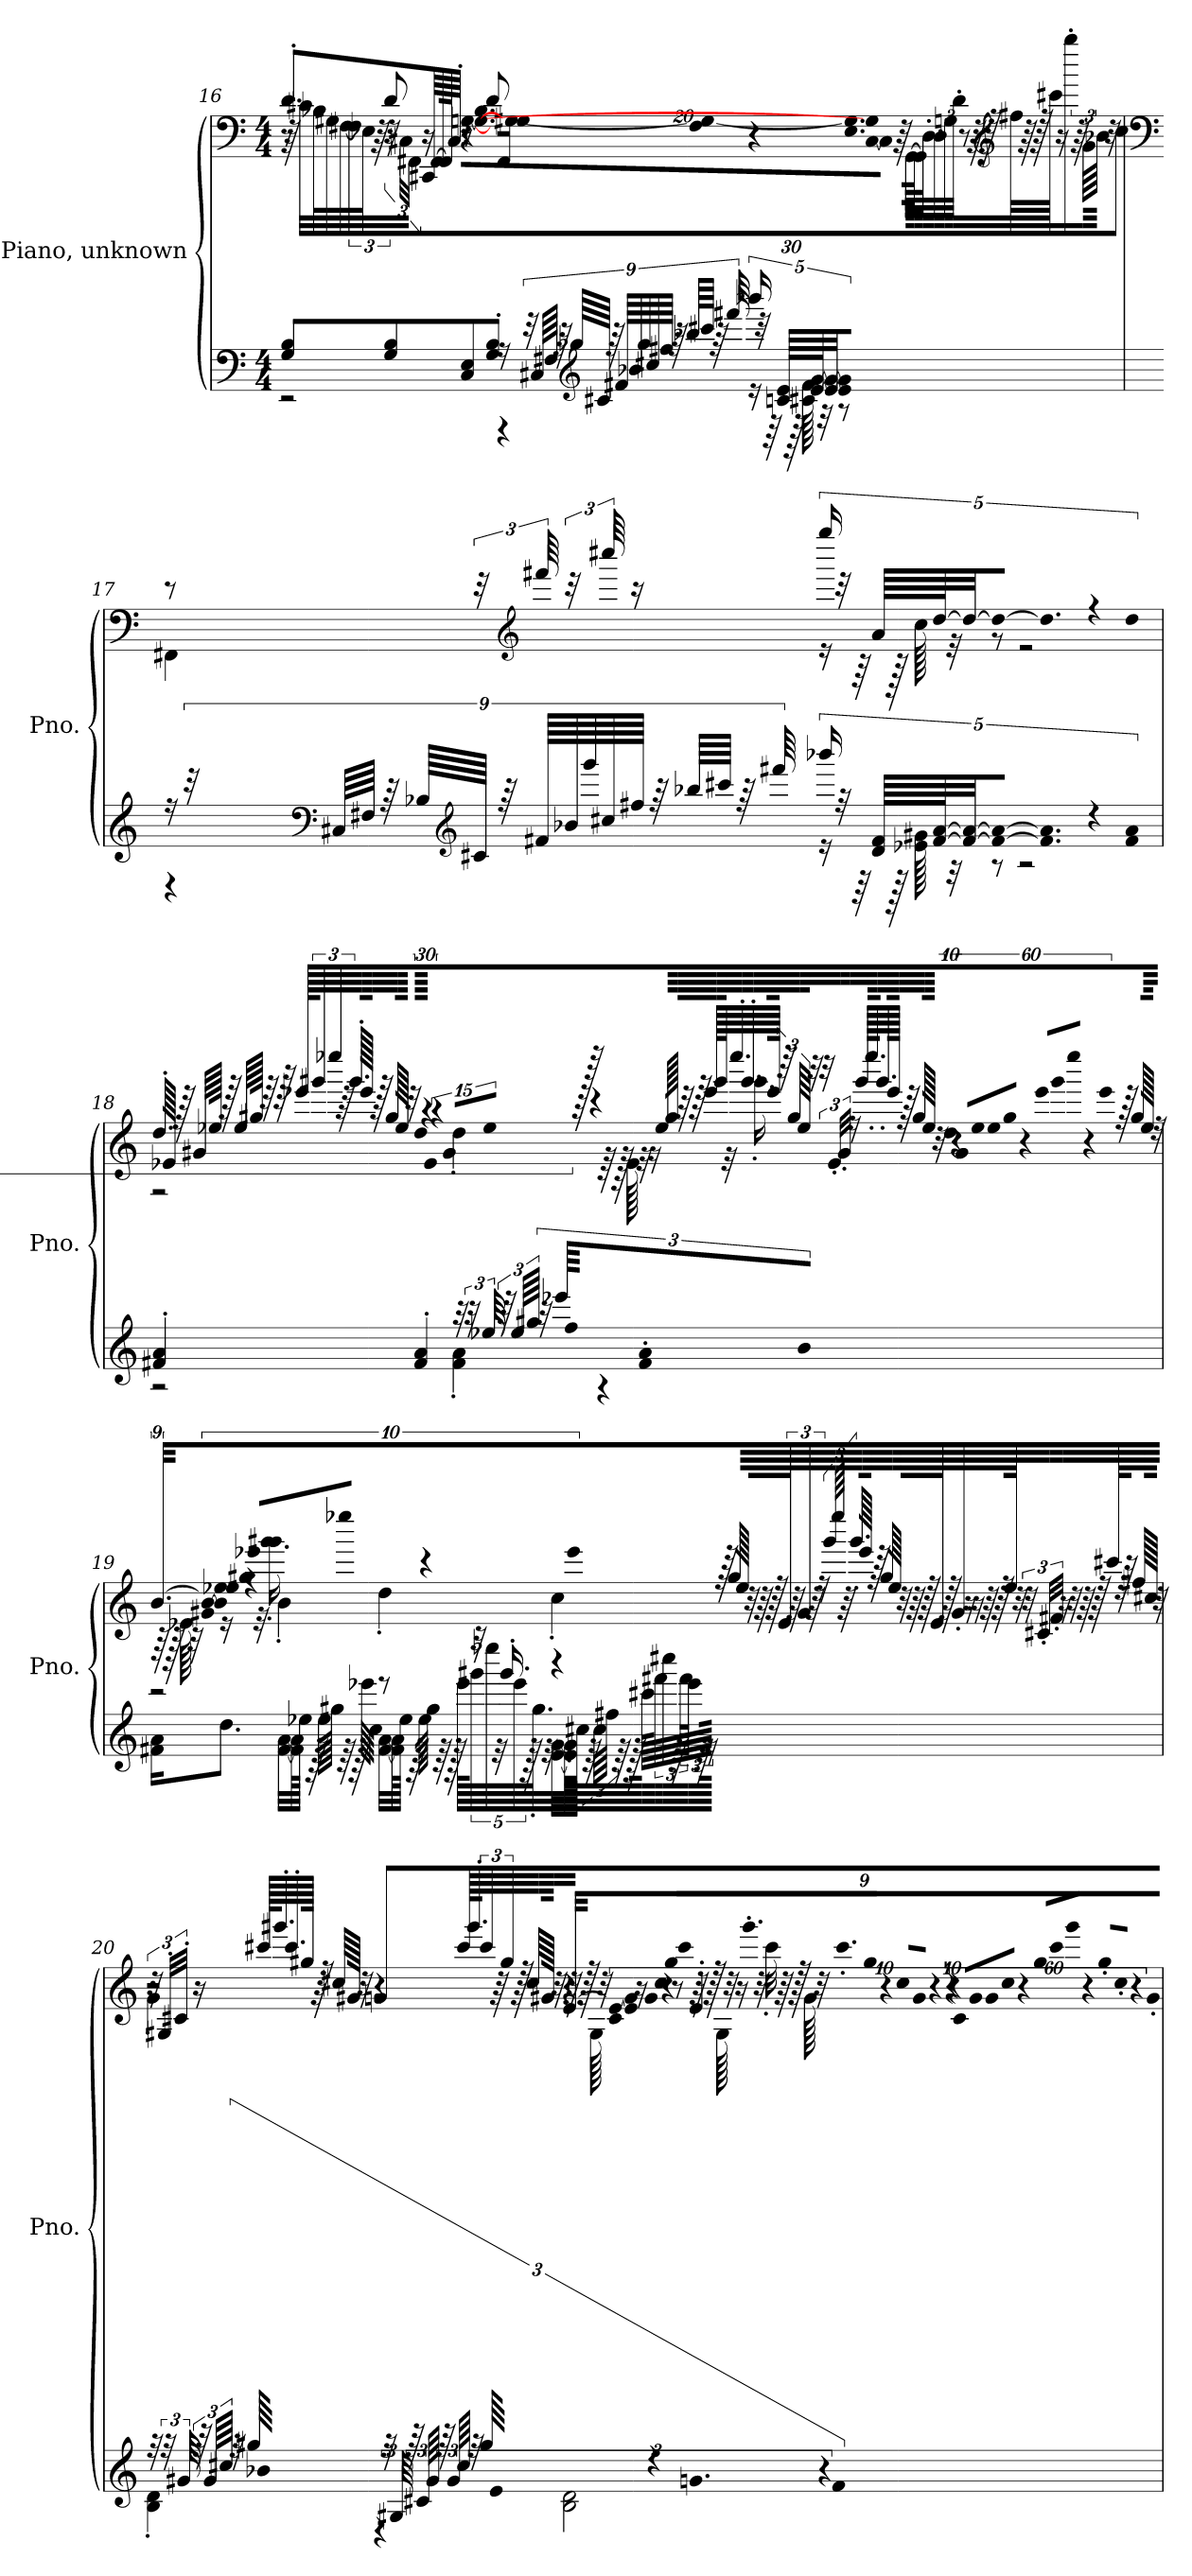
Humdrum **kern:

**kern	**kern
*part1	*part1
*staff2	*staff1
*I"Piano, unknown	*
*I'Pno.	*
!!LO:LB:g=z
*clefF4	*clefF4
*k[]	*k[]
*M4/4	*M4/4
=16	=16
*^	*^
*	*	*	*^
8G/ 8B/L	2r	8r	64r	8.d'/L
.	.	.	32c#X\LLL	.
.	.	.	64B-X\L	.
.	.	.	64G#X\	.
.	.	.	[64F#X\	.
.	.	.	96F#\]	.
.	.	.	96E-X\JJJJ	.
.	.	.	96r	.
8G/ 8B/	.	8d/	48r	.
.	.	.	48C#X\LLL	.
.	.	.	48FF#X\JJJ	.
.	.	.	16r	64CC#X/LLL
.	.	.	.	[64FF#/
.	.	.	.	128FF#/K]
.	.	.	.	64.C#'/JJJJ
*	*	*	*Xbrackettup	*
!	!	!	!LO:N:vis=64	!
8C/ 8E/	.	4r	[960%17Gn\LLLL	8r
!	!	!	!LO:N:vis=64.	!
.	.	.	640%17G\_ 640%17B-\	.
.	.	.	1920ryy	.
!	!	!	!LO:N:vis=64	!
.	.	.	960%17G\_ 960%17G#X\	.
!	!	!	!LO:N:vis=64	!
.	.	.	960%17F#\ 960%17G\_	.
!	!	!	!LO:N:vis=64.	!
.	.	.	640%17E-\ 640%17G\_	.
.	.	.	1920ryy	.
!	!	!	!LO:N:vis=256	!
.	.	.	[1920%17C#\ 1920%17G\]L	.
!	!	!	!LO:N:vis=256	!
.	.	.	1920%17C#\JJJJJ]	.
8G/' 8B/'J	.	.	64r	8d/
.	.	.	[64GG\LLLL	.
.	.	.	128GG\K]	.
.	.	.	64.D'\J	.
.	.	.	48D\	.
.	.	.	48Gn\	.
.	.	.	48d'\JJJ	.
16r	4r	2r	8r	4FF#/
48r	.	.	.	.
96C#X/LLLL	.	.	.	.
96F#X/JJJJ	.	.	.	.
96r	.	.	.	.
96B-X/LLLL	.	.	.	.
*clefG2	*	*	*	*
96c#X/JJJJ	.	.	64r	.
96r	.	.	.	.
.	.	.	128r	.
96f#X/LLLL	.	.	.	.
*	*	*clefG2	*	*
.	.	.	128ff#X\	.
*Xbrackettup	*	*	*	*
96b-X/	.	.	64r	.
96gg/	.	.	.	.
.	.	.	128r	.
96cc#X/	.	.	.	.
.	.	.	128ccc#X\	.
*brackettup	*	*	*	*
96ff#X/JJJJ	.	.	16r	.
96r	.	.	.	.
96bb-X/LLLL	.	.	.	.
96ccc#X/JJJJ	.	.	.	.
96r	.	.	.	.
96fff#X/	.	.	.	.
20bbb-X/	16r	.	16gggg'\	4r
40r	.	.	.	.
*	*	*	*brackettup	*
.	64r	.	96r	.
.	.	.	96g\LLLL	.
80cn/ 80e/LLLL	.	.	.	.
.	128r	.	.	.
.	.	.	96b-X\JJJJ	.
.	128c#X\ 128f#\	.	.	.
[80e/ [80g/J	.	.	.	.
.	32r	.	32r	.
40e/_ 40g/_JJ	.	.	.	.
8e/] 8g/]J	8r	.	8cc\	.
*	*	*v	*v	*v
!!LO:LB:g=z
=17	=17	=17
*	*	*clefF4
*	*	*^
16r	4r	8r	4FF#X\
48r	.	.	.
*clefF4	*	*	*
96C#X/LLLL	.	.	.
96F#X/JJJJ	.	.	.
96r	.	.	.
96B-X/LLLL	.	.	.
*clefG2	*	*	*
96c#X/JJJJ	.	48r	.
96r	.	.	.
*	*	*clefG2	*
96f#X/LLLL	.	96fff#X/	.
*Xbrackettup	*	*	*
96b-X/	.	48r	.
96ggg/	.	.	.
96cc#X/	.	96cccc#X/	.
*brackettup	*	*	*
96ff#X/JJJJ	.	16r	.
96r	.	.	.
96bb-X/LLLL	.	.	.
96ccc#X/JJJJ	.	.	.
96r	.	.	.
96fff#X/	.	.	.
20bbb-X/	16r	20gggg/	16r
40r	.	40r	.
.	64r	.	64r
80d/ 80f#/LLLL	.	80a/LLLL	.
.	128r	.	128r
.	128e-X\ 128g#X\	.	128cc\
[80f#/ [80a/J	.	[80dd/J	.
.	32r	.	32r
40f#/_ 40a/_JJ	.	40dd/JJ_	.
8f#/_ 8a/_J	8r	8dd/J_	8r
8.f#/] 8.a/]	2r	8.dd/]	2r
16r	.	16r	.
4f#/ 4a/	.	4dd/	.
!!LO:LB:g=z	!!
=18	=18	=18	=18
4f#X/' 4a/'	2r	64.dd'/LLLL	2r
.	.	128e-X/JJJJk	.
.	.	128r	.
.	.	64g#X/LLLL	.
.	.	128ee-X/JJJJk	.
.	.	128r	.
.	.	64ee-/LLLL	.
.	.	128gg#X/JJJJk	.
.	.	64r	.
.	.	128r	.
.	.	128eee-X/KLLLL	.
.	.	96ggg#X/	.
.	.	96eeee-X/JJJJ	.
.	.	96r	.
.	.	64.ggg#'/LLLL	.
.	.	128eee-/JJJJk	.
.	.	128r	.
.	.	64gg#/LLLL	.
.	.	128ee-/JJJJk	.
.	.	32r	.
!	!	!LO:N:vis=256	!
4f#/' 4a/'	.	1920%17dd/	.
!	!	!LO:N:vis=128	!
.	.	1920%17r	.
!	!	!LO:N:vis=64	!
.	.	960%17e-/	.
.	.	1920ryy	.
!	!	!LO:N:vis=128	!
.	.	1920%17r	.
!	!	!LO:N:vis=256	!
.	.	1920%17g#/LLLLL	.
!	!	!LO:N:vis=256	!
.	.	1920%17ee-/JJJJJ	.
.	.	1920r	.
.	.	960%7r	.
.	.	64ee-/LLLL	.
.	.	128gg#/JJJJk	.
.	.	64r	.
.	.	128r	.
.	.	128eee-/LLLLL	.
.	.	128ggg#/J	.
.	.	64.eeee-'/	.
.	.	64.ggg#'/	.
.	.	128eee-/JJJJk	.
.	.	96r	.
.	.	96gg#/LLLL	.
.	.	96ee-/JJJJ	.
.	.	32r	.
32r	4f#\' 4a\'	48r	4dd'\
.	.	48e-'/LLL	.
48r	.	.	.
.	.	48g#'/JJJ	.
96ee-X/	.	.	.
96r	.	16r	.
96ee-/LLLL	.	.	.
96gg#X/JJJJ	.	.	.
48r	.	.	.
96eee-X/KKKL	.	.	.
8ff/	.	128ggg#/KLLLL	.
.	.	64.eeee-'/	.
.	.	64.ggg#'/	.
.	.	128eee-/JJJJk	.
.	.	128r	.
.	.	64gg#/LLLL	.
.	.	128ee-/JJJJk	.
.	.	32r	.
!	!	!LO:N:vis=64	!
8f#/' 8a/'	4r	640%9dd/	64r
!	!	!LO:N:vis=32	!
.	.	1920%53r	.
.	.	.	128r
.	.	.	128e-\
.	.	.	32r
!	!	!LO:N:vis=64	!
.	.	640%9g#/LLLL	.
!	!	!LO:N:vis=64	!
.	.	640%9ee-/	.
.	.	.	16r
!	!	!LO:N:vis=64	!
.	.	640%9ee-/	.
!	!	!LO:N:vis=64	!
.	.	640%9gg#/JJJJ	.
!	!	!LO:N:vis=64	!
.	.	640%9r	.
!	!	!LO:N:vis=64	!
.	.	640%9eee-/LLLL	.
8b/J	.	.	32r
.	.	80ggg#/	.
.	.	80eeee-/JJJJ	.
.	.	40r	.
.	.	.	16.ggg#'\
.	.	80eee-/	.
.	.	128r	.
.	.	64gg#/LLLL	.
.	.	128ee-/JJJJk	.
.	.	32r	.
960ryy	960ryy	.	960ryy
!!LO:PB:g=z	!!
=19	=19	=19	=19
2r	16f#X\ 16a\KL	[36.b/LLL	64r
.	.	.	128r
.	.	.	128e-X\
.	.	.	32r
!	!	!LO:N:vis=64	!
.	.	640%9g#X/ 640%9b/_L	.
!	!	!LO:N:vis=64	!
.	.	640%9b/] 640%9ee-X/	.
.	8.dd\J	.	16r
!	!	!LO:N:vis=64	!
.	.	640%9ee-/	.
!	!	!LO:N:vis=64	!
.	.	640%9gg#X/JJJJ	.
!	!	!LO:N:vis=64	!
.	.	640%9r	.
!	!	!LO:N:vis=64	!
.	.	640%9eee-X/LLLL	.
.	.	.	32r
.	.	80ggg#X/	.
.	.	80eeee-X/JJJJ	.
.	.	40r	.
.	.	.	16.ggg#'\
.	.	80eee-/	.
.	.	128r	.
.	.	64gg#/LLLL	.
.	.	128ee-/JJJJk	.
.	.	32r	.
.	[32.f#\ [32.a\LLL	.	4b'\
.	.	64r	.
.	.	128r	.
.	.	128e-/	.
.	.	96r	.
.	.	96g#/	.
.	128f#\] 128a\]LL	.	.
.	.	96r	.
.	128ee-X\JJJJJ	.	.
.	128r	.	.
.	.	16r	.
.	64ee-\LLLL	.	.
.	128gg#X\JJJJk	.	.
.	64r	.	.
.	128r	.	.
.	128eee-X\KKKKL	.	.
.	8cc\J	.	.
.	.	96ggg#/LLLL	.
.	.	96eeee-/JJJJ	.
.	.	96r	.
.	.	64.ggg#'/LLLL	.
.	.	128eee-/JJJJk	.
.	.	128r	.
.	.	64gg#/LLLL	.
.	.	128ee-/JJJJk	.
.	.	32r	.
8r	[32.f#\ [32.a\LLL	.	4dd'\
.	.	64r	.
.	.	128r	.
.	.	128e-/	.
.	.	128r	.
.	.	64.g#'/	.
.	128f#\] 128a\]LL	.	.
.	128ee-\JJJJJ	.	.
.	128r	.	.
.	.	16r	.
.	64ee-\LLLL	.	.
.	128gg#\JJJJk	.	.
.	64r	.	.
.	128r	.	.
.	128eee-\KLLLL	.	.
32r	80ggg#X\	.	.
.	.	16r	.
.	80eeee-X\JJJJ	.	.
.	40r	.	.
16.ggg#'/	.	.	.
.	80eee-\	.	.
.	128r	.	.
.	.	64r	.
.	64.gg#'\	.	.
.	.	128r	.
.	.	128ee-/	.
.	32r	.	.
.	.	32r	.
4r	[32.e\ [32.g\LLL	.	4cc'\
.	.	48r	.
.	.	48c#X'/LLL	.
.	.	48f#X'/JJJ	.
.	128e\] 128g\]LL	.	.
.	128cc#X\JJJJJ	.	.
.	96r	.	.
.	.	16r	.
.	96cc#\LLLL	.	.
.	96ff#X\JJJJ	.	.
.	64r	.	.
.	128r	.	.
.	128ccc#X\KLLLL	.	.
.	96fff#X\	.	.
.	.	32r	.
.	96cccc#X\JJJJ	.	.
.	96r	.	.
.	96fff#\LLLL	.	.
.	.	64r	.
.	96eee-\JJJJ	.	.
.	.	128r	.
.	96r	.	.
.	.	128ccc#X/	.
.	16r	.	.
.	.	128r	.
.	.	64ff#X/LLLL	.
.	.	128cc#X/JJJJk	.
.	.	32r	.
960ryy	960ryy	.	960ryy
!!LO:LB:g=z
=20	=20	=20	=20
*	*	*	*^
32r	4B\' 4d\'	48r	4g'\	2r
.	.	48G#X'/LLL	.	.
48r	.	.	.	.
.	.	48c#X'/JJJ	.	.
96g#X/	.	.	.	.
96r	.	16r	.	.
96g#/LLLL	.	.	.	.
96cc#X/JJJJ	.	.	.	.
48r	.	.	.	.
96gg#X/KKKL	.	.	.	.
8b-X/J	.	128ccc#X/KLLLL	.	.
.	.	64.ggg#X'/	.	.
.	.	64.ccc#'/	.	.
.	.	128gg#X/JJJJk	.	.
.	.	128r	.	.
.	.	64cc#X/LLLL	.	.
.	.	128g#X/JJJJk	.	.
.	.	32r	.	.
48r	4r	8gn/L	4r	.
96G#X/	.	.	.	.
96r	.	.	.	.
96c#X/LLLL	.	.	.	.
96g#/JJJJ	.	.	.	.
96r	.	.	.	.
96g#/LLLL	.	.	.	.
96cc#/JJJJ	.	.	.	.
48r	.	.	.	.
96gg#/KKKL	.	.	.	.
8e/J	.	128ccc#/KLLL	.	.
.	.	64.ggg#'/	.	.
.	.	96ccc#/JJJJ	.	.
.	.	96r	.	.
.	.	96gg#/	.	.
.	.	128r	.	.
.	.	64cc#/LLLL	.	.
.	.	128g#X/JJJJk	.	.
.	.	32r	.	.
16r	2B\ 2d\	[36.e/LLL	64r	4r
.	.	.	128r	.
.	.	.	128G#\	.
.	.	.	32r	.
!	!	!LO:N:vis=64	!	!
.	.	640%9c#/ 640%9e/_L	.	.
!	!	!LO:N:vis=64	!	!
.	.	640%9e/] 640%9g#/	.	.
8.gn/	.	.	16r	.
!	!	!LO:N:vis=64	!	!
.	.	640%9g#/	.	.
!	!	!LO:N:vis=64	!	!
.	.	640%9cc#/JJJJ	.	.
!	!	!LO:N:vis=64	!	!
.	.	640%9r	.	.
!	!	!LO:N:vis=64	!	!
.	.	640%9gg#/LLLL	.	.
.	.	.	8r	.
.	.	128ccc#/K	.	.
.	.	64.ggg#'/	.	.
.	.	64.ccc#'/	.	.
.	.	128gg#/JJJJk	.	.
.	.	128r	.	.
.	.	64cc#/LLLL	.	.
.	.	128g#/JJJJk	.	.
.	.	32r	.	.
8r	.	.	64r	4e'/
!	!	!LO:N:vis=64	!	!
.	.	640%9r	.	.
!	!	!LO:N:vis=32	!	!
.	.	1920%53r	.	.
.	.	.	128r	.
.	.	.	128G#\	.
.	.	.	32r	.
!	!	!LO:N:vis=64	!	!
.	.	640%9c#/LLLL	.	.
!	!	!LO:N:vis=64	!	!
.	.	640%9g#/	.	.
.	.	.	16r	.
!	!	!LO:N:vis=64	!	!
.	.	640%9g#/	.	.
!	!	!LO:N:vis=64	!	!
.	.	640%9cc#/JJJJ	.	.
!	!	!LO:N:vis=64	!	!
.	.	640%9r	.	.
!	!	!LO:N:vis=64	!	!
.	.	640%9gg#/LLLL	.	.
8f/	.	.	32r	.
!	!	!LO:N:vis=256	!	!
.	.	1920%17ccc#/L	.	.
!	!	!LO:N:vis=256	!	!
.	.	1920%17ggg#/JJJJJ	.	.
!	!	!LO:N:vis=32	!	!
.	.	640%23r	.	.
.	.	.	32ccc#'\	.
!	!	!LO:N:vis=64	!	!
.	.	960%17gg#'/LLLL	.	.
.	.	.	64r	.
!	!	!LO:N:vis=64	!	!
.	.	960%17cc#'/JJJJ	.	.
.	.	.	128r	.
.	.	.	128g#\	.
!	!	!LO:N:vis=64	!	!
.	.	960%17r	.	.
.	.	.	32r	.
!	!	!LO:N:vis=64	!	!
.	.	960%17g#'/	.	.
640ryy	640ryy	.	640ryy	640ryy
*v	*v	*	*	*
*	*v	*v	*v
=	=
*-	*-
